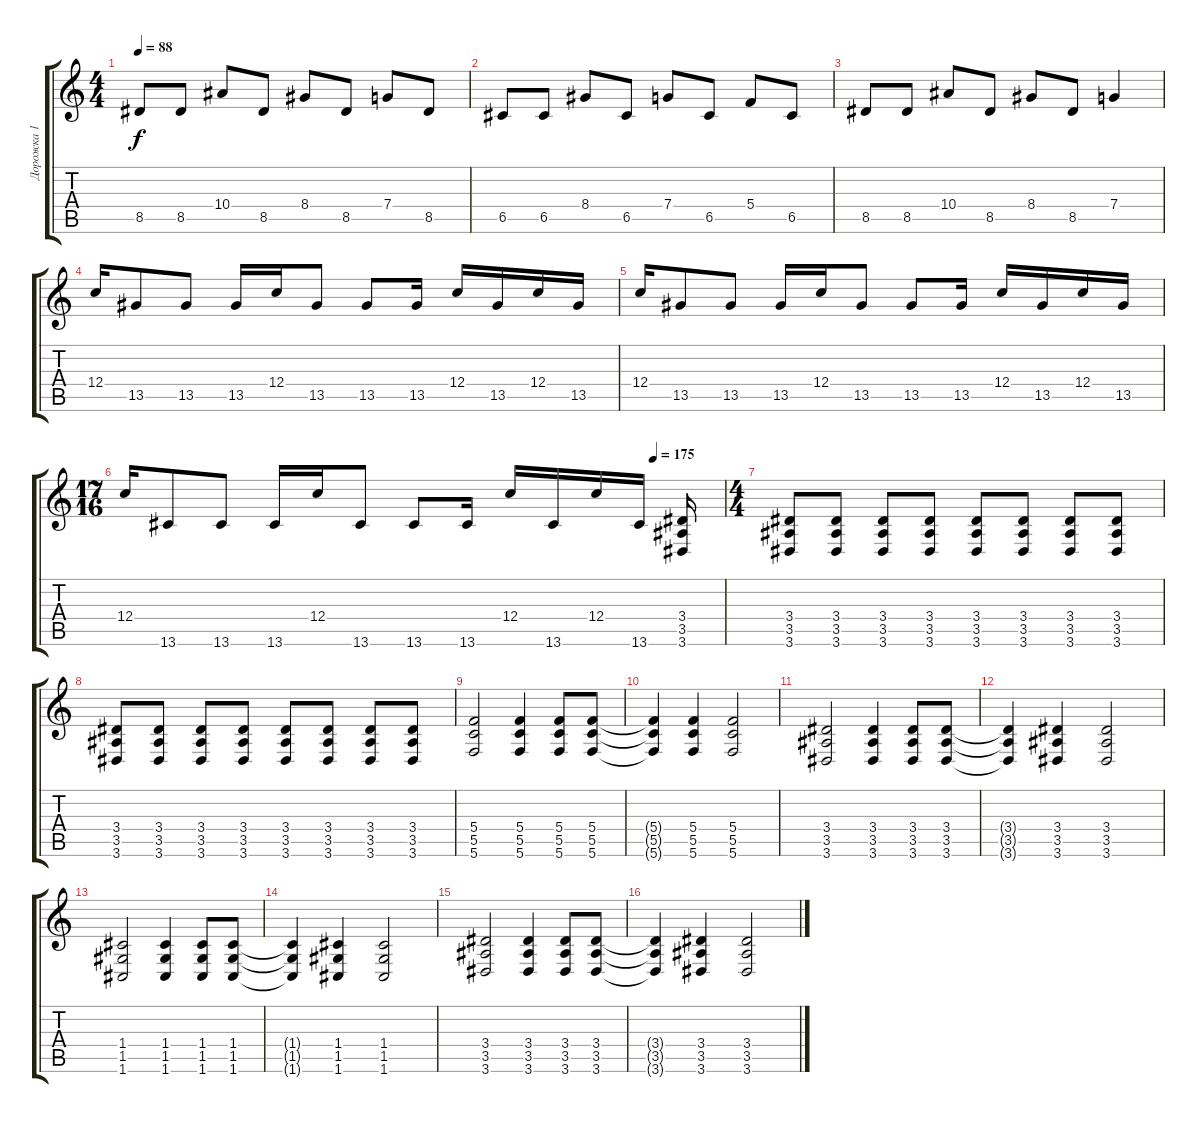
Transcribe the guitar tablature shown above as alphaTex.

\track ("Дорожка 1" "Дорожка 1") {instrument overdrivenguitar}
\staff {score tabs}
\tuning (D4 A3 F3 C3 G2 C2) {hide}
\ts (4 4)
\tempo 88
\clef g2
\ks c
8.5.8{dy f} 8.5.8 10.4.8 8.5.8 8.4.8 8.5.8 7.4.8 8.5.8 |
6.5.8 6.5.8 8.4.8 6.5.8 7.4.8 6.5.8 5.4.8 6.5.8 |
8.5.8 8.5.8 10.4.8 8.5.8 8.4.8 8.5.8 7.4.4 |
12.4.16 13.5.8 13.5.8 13.5.16 12.4.16 13.5.8 13.5.8 13.5.16 12.4.16 13.5.16 12.4.16 13.5.16 |
12.4.16 13.5.8 13.5.8 13.5.16 12.4.16 13.5.8 13.5.8 13.5.16 12.4.16 13.5.16 12.4.16 13.5.16 |
\ts (17 16)
\tempo (175 0.8823529411764706)
12.4.16 13.6.8 13.6.8 13.6.16 12.4.16 13.6.8 13.6.8 13.6.16 12.4.16 13.6.16 12.4.16 13.6.16 (3.4 3.5 3.6).16{instrument overdrivenguitar} |
\ts (4 4)
(3.4 3.5 3.6).8 (3.4 3.5 3.6).8 (3.4 3.5 3.6).8 (3.4 3.5 3.6).8 (3.4 3.5 3.6).8 (3.4 3.5 3.6).8 (3.4 3.5 3.6).8 (3.4 3.5 3.6).8 |
(3.4 3.5 3.6).8 (3.4 3.5 3.6).8 (3.4 3.5 3.6).8 (3.4 3.5 3.6).8 (3.4 3.5 3.6).8 (3.4 3.5 3.6).8 (3.4 3.5 3.6).8 (3.4 3.5 3.6).8 |
(5.4 5.5 5.6).2 (5.4 5.5 5.6).4 (5.4 5.5 5.6).8 (5.4 5.5 5.6).8 |
(5.4{t} 5.5{t} 5.6{t}).4 (5.4 5.5 5.6).4 (5.4 5.5 5.6).2 |
(3.4 3.5 3.6).2 (3.4 3.5 3.6).4 (3.4 3.5 3.6).8 (3.4 3.5 3.6).8 |
(3.4{t} 3.5{t} 3.6{t}).4 (3.4 3.5 3.6).4 (3.4 3.5 3.6).2 |
(1.4 1.5 1.6).2 (1.4 1.5 1.6).4 (1.4 1.5 1.6).8 (1.4 1.5 1.6).8 |
(1.4{t} 1.5{t} 1.6{t}).4 (1.4 1.5 1.6).4 (1.4 1.5 1.6).2 |
(3.4 3.5 3.6).2 (3.4 3.5 3.6).4 (3.4 3.5 3.6).8 (3.4 3.5 3.6).8 |
(3.4{t} 3.5{t} 3.6{t}).4 (3.4 3.5 3.6).4 (3.4 3.5 3.6).2
